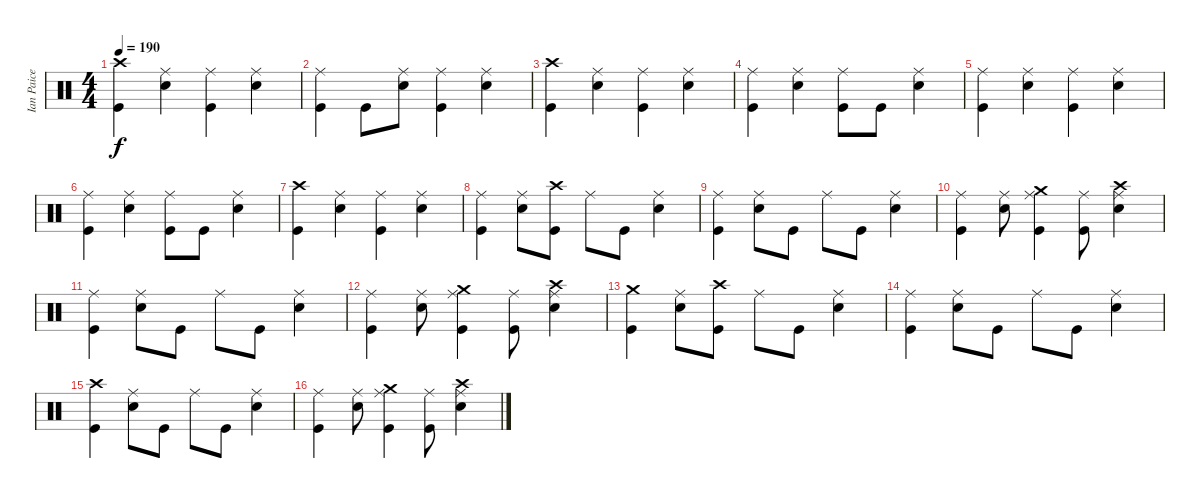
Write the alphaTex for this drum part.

\track ("Ian Paice" "Ian Paice") {instrument percussion}
\staff {score}
\articulation defaults
\ts (4 4)
\tempo 190
\clef neutral
\ks c
("Kick (hit)" "Crash high (hit)").4{dy f} ("Ride (middle)" "Snare (hit) 2").4 ("Ride (middle)" "Kick (hit)").4 ("Ride (middle)" "Snare (hit) 2").4 |
("Ride (middle)" "Kick (hit)").4 "Kick (hit)".8 ("Snare (hit) 2" "Ride (middle)").8 ("Kick (hit)" "Ride (middle)").4 ("Snare (hit) 2" "Ride (middle)").4 |
("Kick (hit)" "Crash high (hit)").4 ("Ride (middle)" "Snare (hit) 2").4 ("Ride (middle)" "Kick (hit)").4 ("Ride (middle)" "Snare (hit) 2").4 |
("Kick (hit)" "Ride (middle)").4 ("Snare (hit) 2" "Ride (middle)").4 ("Kick (hit)" "Ride (middle)").8 "Kick (hit)".8 ("Snare (hit) 2" "Ride (middle)").4 |
("Kick (hit)" "Ride (middle)").4 ("Ride (middle)" "Snare (hit) 2").4 ("Ride (middle)" "Kick (hit)").4 ("Ride (middle)" "Snare (hit) 2").4 |
("Kick (hit)" "Ride (middle)").4 ("Snare (hit) 2" "Ride (middle)").4 ("Kick (hit)" "Ride (middle)").8 "Kick (hit)".8 ("Snare (hit) 2" "Ride (middle)").4 |
("Crash high (hit)" "Kick (hit)").4 ("Snare (hit) 2" "Ride (middle)").4 ("Ride (middle)" "Kick (hit)").4 ("Ride (middle)" "Snare (hit) 2").4 |
("Kick (hit)" "Ride (middle)").4 ("Snare (hit) 2" "Ride (middle)").8 ("Crash high (hit)" "Kick (hit)").8 "Ride (middle)".8 "Kick (hit)".8 ("Snare (hit) 2" "Ride (middle)").4 |
("Kick (hit)" "Ride (middle)").4 ("Snare (hit) 2" "Ride (middle)").8 "Kick (hit)".8 "Ride (middle)".8 "Kick (hit)".8 ("Snare (hit) 2" "Ride (middle)").4 |
("Kick (hit)" "Ride (middle)").4 ("Snare (hit) 2" "Ride (middle)").8 ("Ride (middle)" "Crash medium (hit)" "Kick (hit)").4 ("Kick (hit)" "Ride (middle)").8 ("Ride (middle)" "Crash high (hit)" "Snare (hit) 2").4 |
("Kick (hit)" "Ride (middle)").4 ("Ride (middle)" "Snare (hit) 2").8 "Kick (hit)".8 "Ride (middle)".8 "Kick (hit)".8 ("Snare (hit) 2" "Ride (middle)").4 |
("Kick (hit)" "Ride (middle)").4 ("Snare (hit) 2" "Ride (middle)").8 ("Ride (middle)" "Kick (hit)" "Crash medium (hit)").4 ("Kick (hit)" "Ride (middle)").8 ("Ride (middle)" "Snare (hit) 2" "Crash high (hit)").4 |
("Crash medium (hit)" "Kick (hit)").4 ("Snare (hit) 2" "Ride (middle)").8 ("Kick (hit)" "Crash high (hit)").8 "Ride (middle)".8 "Kick (hit)".8 ("Snare (hit) 2" "Ride (middle)").4 |
("Kick (hit)" "Ride (middle)").4 ("Snare (hit) 2" "Ride (middle)").8 "Kick (hit)".8 "Ride (middle)".8 "Kick (hit)".8 ("Ride (middle)" "Snare (hit) 2").4 |
("Crash high (hit)" "Kick (hit)").4 ("Ride (middle)" "Snare (hit) 2").8 "Kick (hit)".8 "Ride (middle)".8 "Kick (hit)".8 ("Snare (hit) 2" "Ride (middle)").4 |
("Kick (hit)" "Ride (middle)").4 ("Ride (middle)" "Snare (hit) 2").8 ("Ride (middle)" "Crash medium (hit)" "Kick (hit)").4 ("Kick (hit)" "Ride (middle)").8 ("Ride (middle)" "Crash high (hit)" "Snare (hit) 2").4
